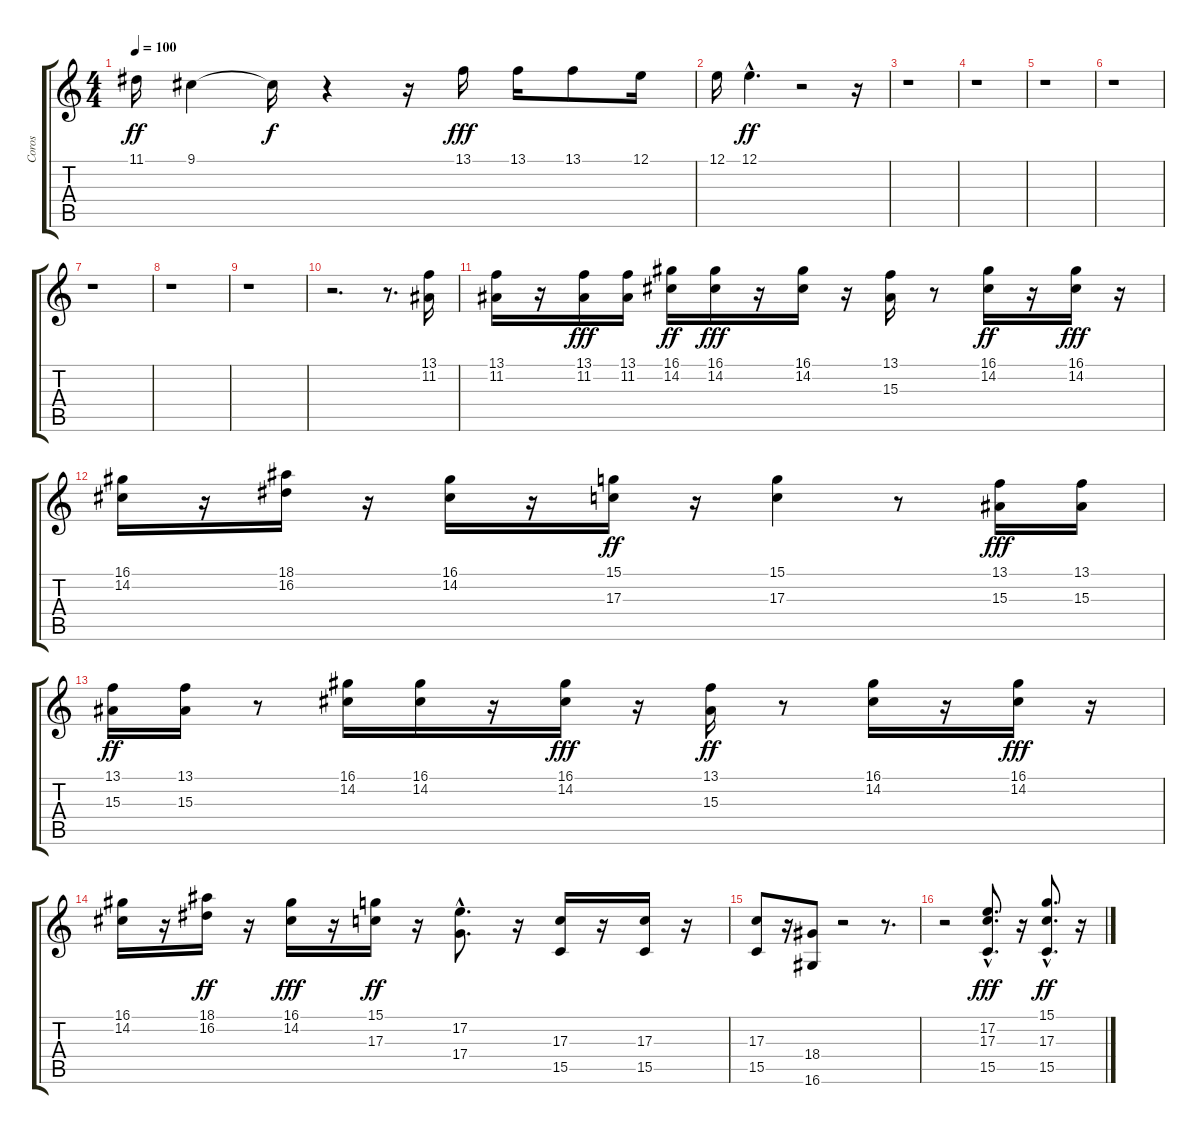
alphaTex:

\track ("Coros" "Coros") {instrument voiceoohs}
\staff {score tabs}
\tuning (E4 B3 G3 D3 A2 E2) {hide}
\ts (4 4)
\tempo 100
\clef g2
\ks c
11.1.16{dy ff} 9.1.4 9.1{t}.16{dy f} r.4 r.16 13.1.16{dy fff} 13.1.16 13.1.8 12.1.16 |
12.1.16 12.1{hac}.4{d dy ff} r.2 r.16 |
r.1 |
r.1 |
r.1 |
r.1 |
r.1 |
r.1 |
r.1 |
r.2{d} r.8{d} (13.1 11.2).16 |
(13.1 11.2).16 r.16 (13.1 11.2).16{dy fff} (13.1 11.2).16 (16.1 14.2).16{dy ff} (16.1 14.2).16{dy fff} r.16 (16.1 14.2).16 r.16 (13.1 15.3).16 r.8 (16.1 14.2).16{dy ff} r.16 (16.1 14.2).16{dy fff} r.16 |
(16.1 14.2).16 r.16 (18.1 16.2).16 r.16 (16.1 14.2).16 r.16 (15.1 17.3).16{dy ff} r.16 (15.1 17.3).4 r.8 (13.1 15.3).16{dy fff} (13.1 15.3).16 |
(13.1 15.3).16{dy ff} (13.1 15.3).16 r.8 (16.1 14.2).16 (16.1 14.2).16 r.16 (16.1 14.2).16{dy fff} r.16 (13.1 15.3).16{dy ff} r.8 (16.1 14.2).16 r.16 (16.1 14.2).16{dy fff} r.16 |
(16.1 14.2).16 r.16 (18.1 16.2).16{dy ff} r.16 (16.1 14.2).16{dy fff} r.16 (15.1 17.3).16{dy ff} r.16 (17.2{hac} 17.4{hac}).8{d} r.16 (17.3 15.5).16 r.16 (17.3 15.5).16 r.16 |
(17.3 15.5).8 r.16 (18.4 16.6).8 r.2 r.8{d} |
r.2 (17.2{hac} 17.3{hac} 15.5{hac}).8{d dy fff} r.16 (15.1{hac} 17.3{hac} 15.5{hac}).8{d dy ff} r.16
